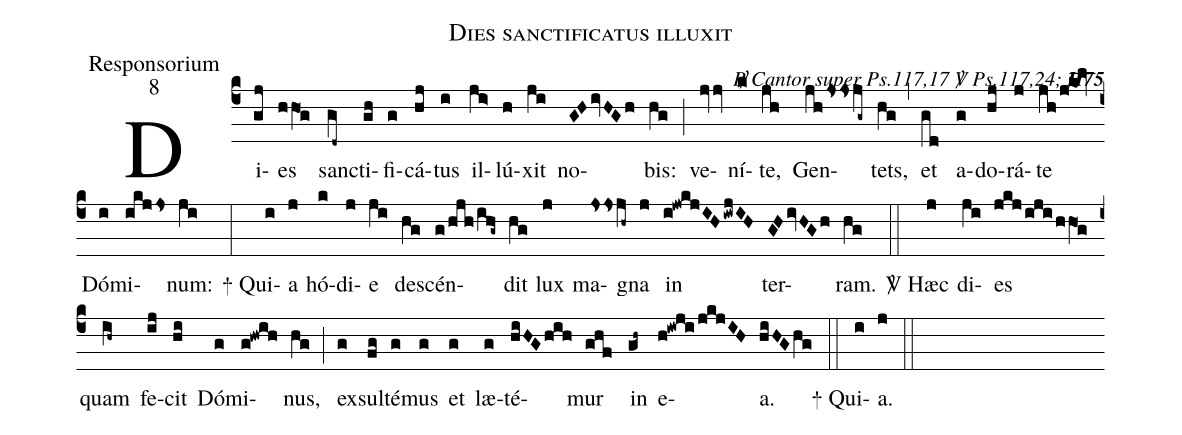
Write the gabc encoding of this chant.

name:Dies sanctificatus illuxit;
office-part:Responsorium;
mode:8;
commentary:{\itshape\mdseries \Rbar\  Cantor super Ps.117,17  \Vbar\  Ps.117,24;\/} {\bfseries H75};
%%
(c4) Di(gj)es(hhO1g) sanc(gd~)ti(gh)fi(g)cá(hj)tus(i) il(ji>)lú(h)xit(ji) no(GHivHGh)bis:(hg) (;)
ve(jvv)ní(k)te,(jh) Gen(jhJssjg~)tets,(hg) (,)
et(gd) a(g)do(hj)rá(j)te(jh/j!ko1!lv) Dó(i)mi(ikjJs)num:(ji) (:)
<sp>+</sp> Qui(i)a(j) hó(k)di(j)e(ji) de(hg)scén(g/hjh/ihg~)dit(hg) lux(j) ma(Jssjh~)gna(j) in(i!jwkjIHiwjIH) ter(GHivHGh)ram.(hg) (::)
<sp>V/</sp> Hæc(j) di(ji)es(jkj/iji/hhO1g) quam(ih~) fe(ij)cit(hi) Dó(g)mi(g!hwih)nus,(hg) (;)
ex(g)sul(fg)té(g)mus(g) et(g) læ(g)té(hiHGhih)mur(ghf) in(gh~) e(h!iwji/jkjIH)a.(hiHGhg) (::)
<sp>+</sp> Qui(i)a.(j) (::)
